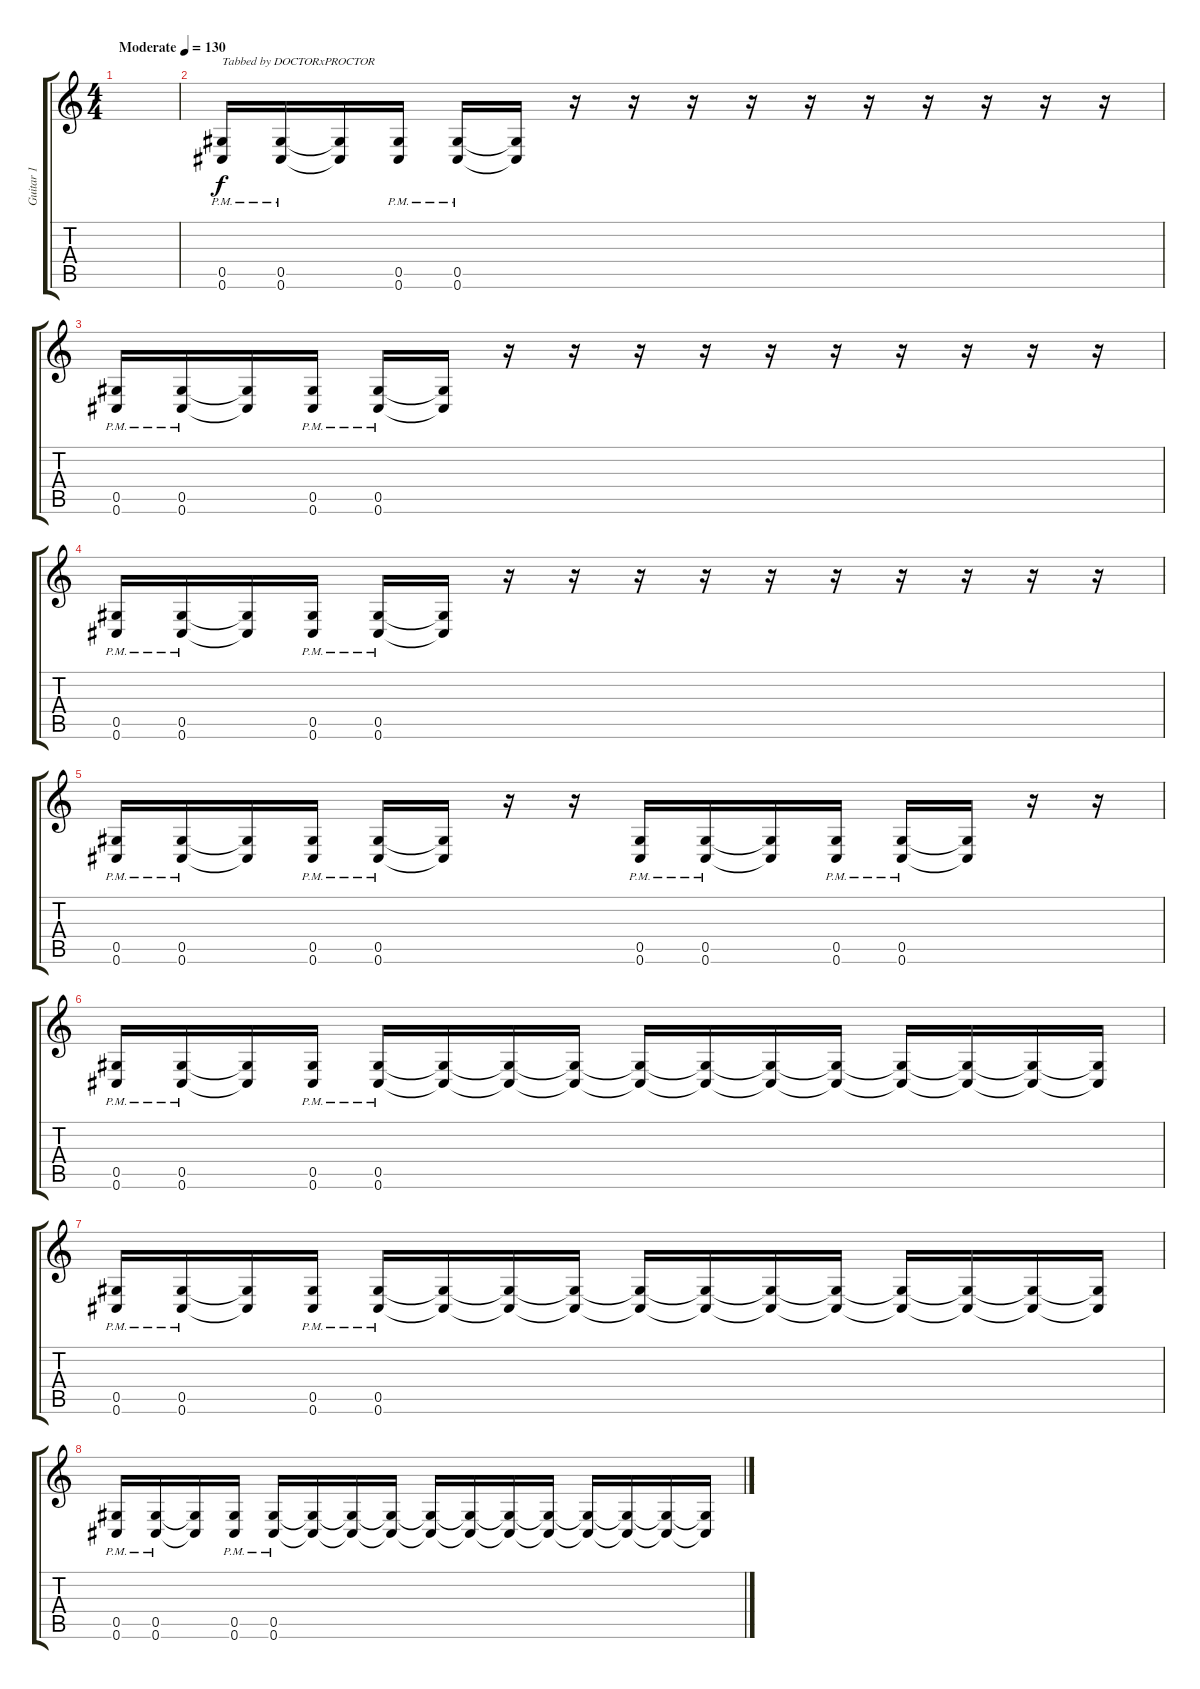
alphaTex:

\track ("Guitar 1" "Guitar 1") {instrument distortionguitar}
\staff {score tabs}
\tuning (Eb4 Bb3 Gb3 Db3 Ab2 Db2) {hide}
\ts (4 4)
\tempo (130 "Moderate")
\clef g2
\ks c
|
(0.5{pm} 0.6{pm}).16{txt "Tabbed by DOCTORxPROCTOR"} (0.5{pm} 0.6{pm}).16 (0.5{t} 0.6{t}).16 (0.5{pm} 0.6{pm}).16 (0.5{pm} 0.6{pm}).16 (0.5{t} 0.6{t}).16 r.16 r.16 r.16 r.16 r.16 r.16 r.16 r.16 r.16 r.16 |
(0.5{pm} 0.6{pm}).16 (0.5{pm} 0.6{pm}).16 (0.5{t} 0.6{t}).16 (0.5{pm} 0.6{pm}).16 (0.5{pm} 0.6{pm}).16 (0.5{t} 0.6{t}).16 r.16 r.16 r.16 r.16 r.16 r.16 r.16 r.16 r.16 r.16 |
(0.5{pm} 0.6{pm}).16 (0.5{pm} 0.6{pm}).16 (0.5{t} 0.6{t}).16 (0.5{pm} 0.6{pm}).16 (0.5{pm} 0.6{pm}).16 (0.5{t} 0.6{t}).16 r.16 r.16 r.16 r.16 r.16 r.16 r.16 r.16 r.16 r.16 |
(0.5{pm} 0.6{pm}).16 (0.5{pm} 0.6{pm}).16 (0.5{t} 0.6{t}).16 (0.5{pm} 0.6{pm}).16 (0.5{pm} 0.6{pm}).16 (0.5{t} 0.6{t}).16 r.16 r.16 (0.5{pm} 0.6{pm}).16 (0.5{pm} 0.6{pm}).16 (0.5{t} 0.6{t}).16 (0.5{pm} 0.6{pm}).16 (0.5{pm} 0.6{pm}).16 (0.5{t} 0.6{t}).16 r.16 r.16 |
(0.5{pm} 0.6{pm}).16 (0.5{pm} 0.6{pm}).16 (0.5{t} 0.6{t}).16 (0.5{pm} 0.6{pm}).16 (0.5{pm} 0.6{pm}).16 (0.5{t} 0.6{t}).16 (0.5{t} 0.6{t}).16 (0.5{t} 0.6{t}).16 (0.5{t} 0.6{t}).16 (0.5{t} 0.6{t}).16 (0.5{t} 0.6{t}).16 (0.5{t} 0.6{t}).16 (0.5{t} 0.6{t}).16 (0.5{t} 0.6{t}).16 (0.5{t} 0.6{t}).16 (0.5{t} 0.6{t}).16 |
(0.5{pm} 0.6{pm}).16 (0.5{pm} 0.6{pm}).16 (0.5{t} 0.6{t}).16 (0.5{pm} 0.6{pm}).16 (0.5{pm} 0.6{pm}).16 (0.5{t} 0.6{t}).16 (0.5{t} 0.6{t}).16 (0.5{t} 0.6{t}).16 (0.5{t} 0.6{t}).16 (0.5{t} 0.6{t}).16 (0.5{t} 0.6{t}).16 (0.5{t} 0.6{t}).16 (0.5{t} 0.6{t}).16 (0.5{t} 0.6{t}).16 (0.5{t} 0.6{t}).16 (0.5{t} 0.6{t}).16 |
(0.5{pm} 0.6{pm}).16 (0.5{pm} 0.6{pm}).16 (0.5{t} 0.6{t}).16 (0.5{pm} 0.6{pm}).16 (0.5{pm} 0.6{pm}).16 (0.5{t} 0.6{t}).16 (0.5{t} 0.6{t}).16 (0.5{t} 0.6{t}).16 (0.5{t} 0.6{t}).16 (0.5{t} 0.6{t}).16 (0.5{t} 0.6{t}).16 (0.5{t} 0.6{t}).16 (0.5{t} 0.6{t}).16 (0.5{t} 0.6{t}).16 (0.5{t} 0.6{t}).16 (0.5{t} 0.6{t}).16
